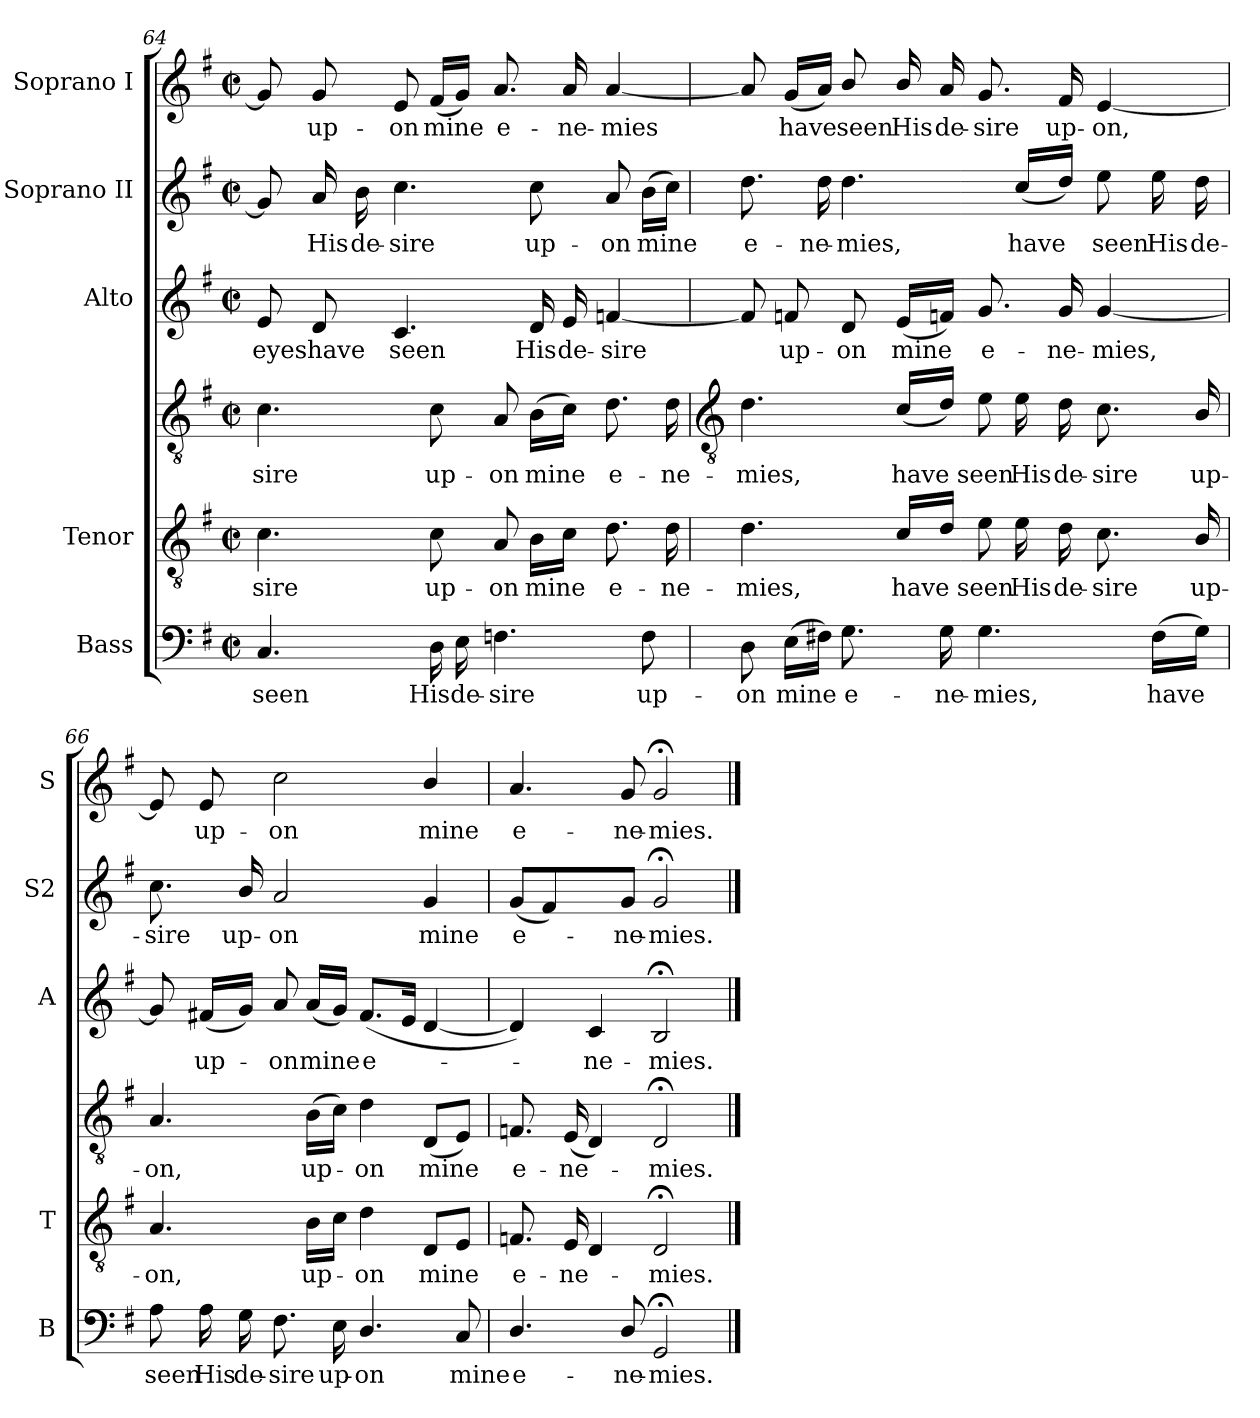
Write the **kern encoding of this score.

**kern	**text	**kern	**text	**kern	**text	**kern	**text	**kern	**text	**kern	**text
*part5	*part5	*part4	*part4	*part4	*part4	*part3	*part3	*part2	*part2	*part1	*part1
*staff6	*staff6	*staff5	*staff5	*staff4	*staff4	*staff3	*staff3	*staff2	*staff2	*staff1	*staff1
*I"Bass	*	*I"Tenor	*	*	*	*I"Alto	*	*I"Soprano II	*	*I"Soprano I	*
*I'B	*	*I'T	*	*	*	*I'A	*	*I'S2	*	*I'S	*
*clefF4	*	*clefGv2	*	*clefGv2	*	*clefG2	*	*clefG2	*	*clefG2	*
*k[f#]	*	*k[f#]	*	*k[f#]	*	*k[f#]	*	*k[f#]	*	*k[f#]	*
*G:	*	*G:	*	*G:	*	*G:	*	*G:	*	*G:	*
*M2/2	*	*M2/2	*	*M2/2	*	*M2/2	*	*M2/2	*	*M2/2	*
*met(c|)	*	*met(c|)	*	*met(c|)	*	*met(c|)	*	*met(c|)	*	*met(c|)	*
=64	=64	=64	=64	=64	=64	=64	=64	=64	=64	=64	=64
!	!LO:LY:b	!	!LO:LY:b	!	!LO:LY:b	!	!LO:LY:b	!	!	!	!
4.C	seen	4.c	-sire	4.c	-sire	8e	eyes	8g]	.	8g]	.
!	!	!	!	!	!	!	!LO:LY:b	!	!LO:LY:b	!	!LO:LY:b
.	.	.	.	.	.	8d	have	16a	His	8g	up-
!	!	!	!	!	!	!	!	!	!LO:LY:b	!	!
.	.	.	.	.	.	.	.	16b	de-	.	.
!	!	!	!	!	!	!	!LO:LY:b	!	!LO:LY:b	!	!LO:LY:b
.	.	.	.	.	.	4.c	seen	4.cc	-sire	8e	-on
!	!LO:LY:b	!	!LO:LY:b	!	!LO:LY:b	!	!	!	!	!	!LO:LY:b
16D	His	8c	up-	8c	up-	.	.	.	.	(<16f#LL	mine
!	!LO:LY:b	!	!	!	!	!	!	!	!	!	!
16E	de-	.	.	.	.	.	.	.	.	16gJJ)	.
!	!LO:LY:b	!	!LO:LY:b	!	!LO:LY:b	!	!	!	!	!	!LO:LY:b
4.Fn	-sire	8A	-on	8A	-on	.	.	.	.	8.a/	e-
!	!	!	!LO:LY:b	!	!LO:LY:b	!	!LO:LY:b	!	!LO:LY:b	!	!
.	.	16BLL	mine	(>16BLL	mine	16d	His	8cc	up-	.	.
!	!	!	!	!	!	!	!LO:LY:b	!	!	!	!LO:LY:b
.	.	16cJJ	.	16cJJ)	.	16e	de-	.	.	16a/	-ne-
!	!	!	!LO:LY:b	!	!LO:LY:b	!	!LO:LY:b	!	!LO:LY:b	!	!LO:LY:b
.	.	8.d	e-	8.d	e-	[4fn	-sire	8a	-on	[4a/	-mies
!	!LO:LY:b	!	!	!	!	!	!	!	!LO:LY:b	!	!
8F	up-	.	.	.	.	.	.	(>16bLL	mine	.	.
!	!	!	!LO:LY:b	!	!LO:LY:b	!	!	!	!	!	!
.	.	16d	-ne-	16d	-ne-	.	.	16ccJJ)	.	.	.
!!LO:LB:g=z
=65	=65	=65	=65	=65	=65	=65	=65	=65	=65	=65	=65
*	*	*	*	*clefGv2	*	*	*	*	*	*	*
!	!LO:LY:b	!	!LO:LY:b	!	!LO:LY:b	!	!	!	!LO:LY:b	!	!
8D	-on	4.d	-mies,	4.d	-mies,	8fn]	.	8.dd	e-	8a/]	.
!	!LO:LY:b	!	!	!	!	!	!LO:LY:b	!	!	!	!LO:LY:b
(>16ELL	mine	.	.	.	.	8f	up-	.	.	(<16gLL	have
!	!	!	!	!	!	!	!	!	!LO:LY:b	!	!
16F#XJJ)	.	.	.	.	.	.	.	16dd	-ne-	16aJJ)	.
!	!LO:LY:b	!	!	!	!	!	!LO:LY:b	!	!LO:LY:b	!	!LO:LY:b
8.G	e-	.	.	.	.	8d	-on	4.dd	-mies,	8b/	seen
!	!	!	!LO:LY:b	!	!LO:LY:b	!	!LO:LY:b	!	!	!	!LO:LY:b
.	.	16c\LL	have	(>16c\LL	have	(<16eLL	mine	.	.	16b/	His
!	!LO:LY:b	!	!	!	!	!	!	!	!	!	!LO:LY:b
16G	-ne-	16d/JJ	.	16d/JJ)	.	16fnJJ)	.	.	.	16a/	de-
!	!LO:LY:b	!	!LO:LY:b	!	!LO:LY:b	!	!LO:LY:b	!	!	!	!LO:LY:b
4.G	-mies,	8e	seen	8e	seen	8.g	e-	.	.	8.g	-sire
!	!	!	!LO:LY:b	!	!LO:LY:b	!	!	!	!LO:LY:b	!	!
.	.	16e	His	16e	His	.	.	(>16cc\LL	have	.	.
!	!	!	!LO:LY:b	!	!LO:LY:b	!	!LO:LY:b	!	!	!	!LO:LY:b
.	.	16d	de-	16d	de-	16g	-ne-	16dd/JJ)	.	16f#	up-
!	!	!	!LO:LY:b	!	!LO:LY:b	!	!LO:LY:b	!	!LO:LY:b	!	!LO:LY:b
.	.	8.c	-sire	8.c	-sire	[4g	-mies,	8ee\	seen	[4e	-on,
!	!LO:LY:b	!	!	!	!	!	!	!	!LO:LY:b	!	!
(>16F#LL	have	.	.	.	.	.	.	16ee	His	.	.
!	!	!	!LO:LY:b	!	!LO:LY:b	!	!	!	!LO:LY:b	!	!
16GJJ)	.	16B/	up-	16B/	up-	.	.	16dd	de-	.	.
=66	=66	=66	=66	=66	=66	=66	=66	=66	=66	=66	=66
!	!LO:LY:b	!	!LO:LY:b	!	!LO:LY:b	!	!	!	!LO:LY:b	!	!
8A	seen	4.A	-on,	4.A	-on,	8g]	.	8.cc	-sire	8e]	.
!	!LO:LY:b	!	!	!	!	!	!LO:LY:b	!	!	!	!LO:LY:b
16A	His	.	.	.	.	(<16f#XLL	up-	.	.	8e	up-
!	!LO:LY:b	!	!	!	!	!	!	!	!LO:LY:b	!	!
16G	de-	.	.	.	.	16gJJ)	.	16b/	up-	.	.
!	!LO:LY:b	!	!	!	!	!	!LO:LY:b	!	!LO:LY:b	!	!LO:LY:b
8.F#	-sire	.	.	.	.	8a/	on	2a/	-on	2cc\	-on
!	!	!	!LO:LY:b	!	!LO:LY:b	!	!LO:LY:b	!	!	!	!
.	.	16BLL	up-	(>16BLL	up-	(<16aLL	mine	.	.	.	.
!	!LO:LY:b	!	!	!	!	!	!	!	!	!	!
16E	up-	16cJJ	.	16cJJ)	.	16gJJ)	.	.	.	.	.
!	!LO:LY:b	!	!LO:LY:b	!	!LO:LY:b	!	!LO:LY:b	!	!	!	!
4.D/	-on	4d	on	4d	on	(<8.f#L	e-	.	.	.	.
.	.	.	.	.	.	16eJ	.	.	.	.	.
!	!	!	!LO:LY:b	!	!LO:LY:b	!	!	!	!LO:LY:b	!	!LO:LY:b
.	.	8DL	mine	(<8DL	mine	[4d	.	4g	mine	4b/	mine
!	!LO:LY:b	!	!	!	!	!	!	!	!	!	!
8C	mine	8EJ	.	8EJ)	.	.	.	.	.	.	.
=67	=67	=67	=67	=67	=67	=67	=67	=67	=67	=67	=67
!	!LO:LY:b	!	!LO:LY:b	!	!LO:LY:b	!	!	!	!LO:LY:b	!	!LO:LY:b
4.D/	e-	8.Fn	e-	8.Fn	e-	4d])	.	(<8gL	e-	4.a/	e-
.	.	.	.	.	.	.	.	4f#)	.	.	.
!	!	!	!LO:LY:b	!	!LO:LY:b	!	!	!	!	!	!
.	.	16ELL	-ne-	(<16ELL	-ne-	.	.	.	.	.	.
!	!	!	!	!	!	!	!LO:LY:b	!	!	!	!
.	.	4D	.	4D)	.	4c	ne-	.	.	.	.
!	!LO:LY:b	!	!	!	!	!	!	!	!LO:LY:b	!	!LO:LY:b
8D/	-ne-	.	.	.	.	.	.	8gJ	ne-	8g	-ne-
!	!LO:LY:b	!	!LO:LY:b	!	!LO:LY:b	!	!LO:LY:b	!	!LO:LY:b	!	!LO:LY:b
2GG;<	-mies.	2D;<	mies.	2D;<	mies.	2B;<	-mies.	2g;<	-mies.	2g;<	-mies.
==	==	==	==	==	==	==	==	==	==	==	==
*-	*-	*-	*-	*-	*-	*-	*-	*-	*-	*-	*-
